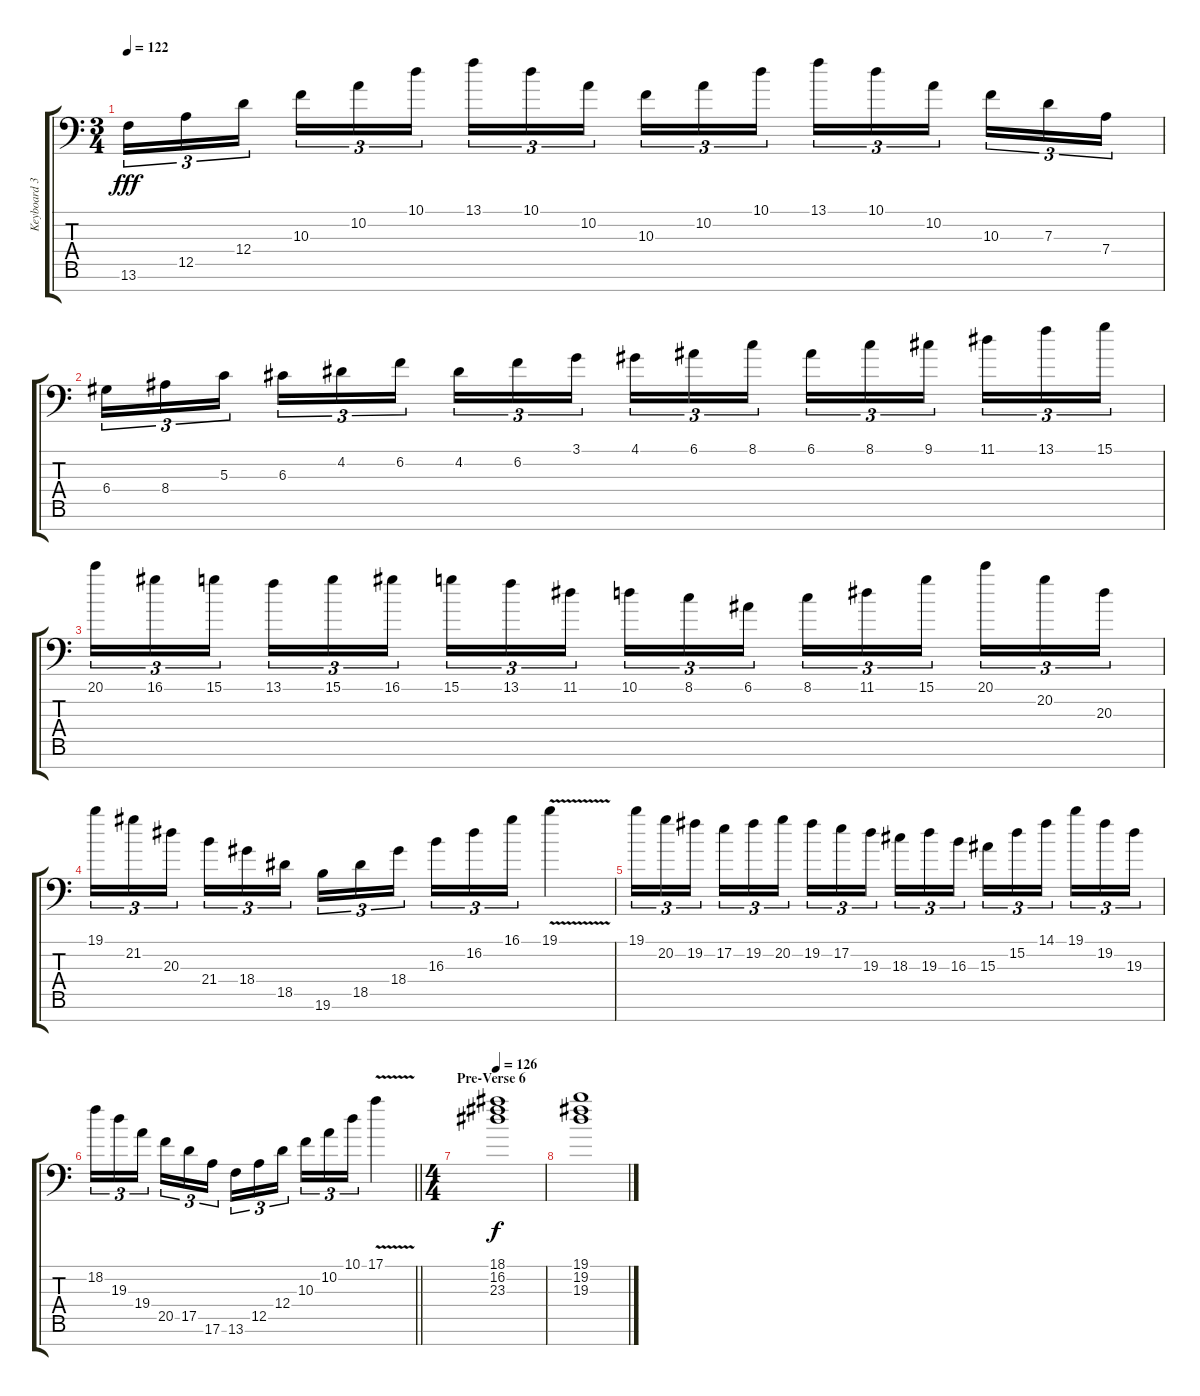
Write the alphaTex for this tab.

\track ("Keyboard 3 (Lead)" "Keyboard 3") {instrument lead2sawtooth}
\staff {score tabs}
\tuning (E4 B3 G3 D3 A2 E2 A1) {hide}
\ts (3 4)
\tempo 122
\clef f4
\ks c
13.6.16{tu (3 2) dy fff} 12.5.16{tu (3 2)} 12.4.16{tu (3 2) beam splitsecondary} 10.3.16{tu (3 2)} 10.2.16{tu (3 2)} 10.1.16{tu (3 2)} 13.1.16{tu (3 2)} 10.1.16{tu (3 2)} 10.2.16{tu (3 2) beam splitsecondary} 10.3.16{tu (3 2)} 10.2.16{tu (3 2)} 10.1.16{tu (3 2)} 13.1.16{tu (3 2)} 10.1.16{tu (3 2)} 10.2.16{tu (3 2) beam splitsecondary} 10.3.16{tu (3 2)} 7.3.16{tu (3 2)} 7.4.16{tu (3 2)} |
6.4.16{tu (3 2)} 8.4.16{tu (3 2)} 5.3.16{tu (3 2) beam splitsecondary} 6.3.16{tu (3 2)} 4.2.16{tu (3 2)} 6.2.16{tu (3 2)} 4.2.16{tu (3 2)} 6.2.16{tu (3 2)} 3.1.16{tu (3 2) beam splitsecondary} 4.1.16{tu (3 2)} 6.1.16{tu (3 2)} 8.1.16{tu (3 2)} 6.1.16{tu (3 2)} 8.1.16{tu (3 2)} 9.1.16{tu (3 2) beam splitsecondary} 11.1.16{tu (3 2)} 13.1.16{tu (3 2)} 15.1.16{tu (3 2)} |
20.1.16{tu (3 2)} 16.1.16{tu (3 2)} 15.1.16{tu (3 2) beam splitsecondary} 13.1.16{tu (3 2)} 15.1.16{tu (3 2)} 16.1.16{tu (3 2)} 15.1.16{tu (3 2)} 13.1.16{tu (3 2)} 11.1.16{tu (3 2) beam splitsecondary} 10.1.16{tu (3 2)} 8.1.16{tu (3 2)} 6.1.16{tu (3 2)} 8.1.16{tu (3 2)} 11.1.16{tu (3 2)} 15.1.16{tu (3 2) beam splitsecondary} 20.1.16{tu (3 2)} 20.2.16{tu (3 2)} 20.3.16{tu (3 2)} |
19.1.16{tu (3 2)} 21.2.16{tu (3 2)} 20.3.16{tu (3 2) beam splitsecondary} 21.4.16{tu (3 2)} 18.4.16{tu (3 2)} 18.5.16{tu (3 2)} 19.6.16{tu (3 2)} 18.5.16{tu (3 2)} 18.4.16{tu (3 2) beam splitsecondary} 16.3.16{tu (3 2)} 16.2.16{tu (3 2)} 16.1.16{tu (3 2)} 19.1{v}.4 |
19.1.16{tu (3 2)} 20.2.16{tu (3 2)} 19.2.16{tu (3 2) beam splitsecondary} 17.2.16{tu (3 2)} 19.2.16{tu (3 2)} 20.2.16{tu (3 2)} 19.2.16{tu (3 2)} 17.2.16{tu (3 2)} 19.3.16{tu (3 2) beam splitsecondary} 18.3.16{tu (3 2)} 19.3.16{tu (3 2)} 16.3.16{tu (3 2)} 15.3.16{tu (3 2)} 15.2.16{tu (3 2)} 14.1.16{tu (3 2) beam splitsecondary} 19.1.16{tu (3 2)} 19.2.16{tu (3 2)} 19.3.16{tu (3 2)} |
\barLineRight lightlight
18.2.16{tu (3 2)} 19.3.16{tu (3 2)} 19.4.16{tu (3 2) beam splitsecondary} 20.5.16{tu (3 2)} 17.5.16{tu (3 2)} 17.6.16{tu (3 2)} 13.6.16{tu (3 2)} 12.5.16{tu (3 2)} 12.4.16{tu (3 2) beam splitsecondary} 10.3.16{tu (3 2)} 10.2.16{tu (3 2)} 10.1.16{tu (3 2)} 17.1{v}.4 |
\ts (4 4)
\section ("" "Pre-Verse 6")
\tempo 126
(18.1 16.2 23.3).1{dy f volume 11 balance 8 instrument rockorgan} |
(19.1 19.2 19.3).1
